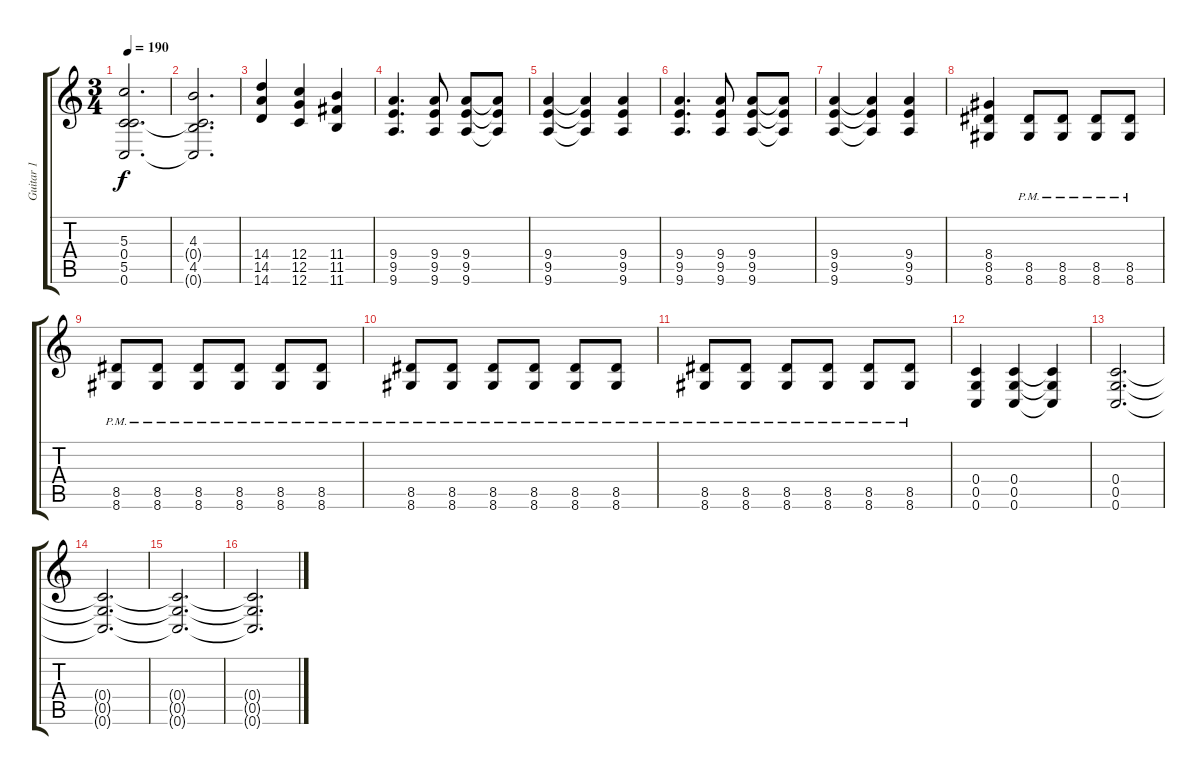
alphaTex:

\track ("Guitar 1" "Guitar 1") {instrument distortionguitar}
\staff {score tabs}
\tuning (E4 C4 G3 C3 G2 C2) {hide}
\ts (3 4)
\tempo 190
\clef g2
\ks c
(5.3 0.4{t} 5.5 0.6{t}).2{d dy f} |
(4.3 0.4{t} 4.5 0.6{t}).2{d} |
(14.4 14.5 14.6).4 (12.4 12.5 12.6).4 (11.4 11.5 11.6).4 |
(9.4 9.5 9.6).4{d} (9.4 9.5 9.6).8 (9.4 9.5 9.6).8 (9.4{t} 9.5{t} 9.6{t}).8 |
(9.4 9.5 9.6).4 (9.4{t} 9.5{t} 9.6{t}).4 (9.4 9.5 9.6).4 |
(9.4 9.5 9.6).4{d} (9.4 9.5 9.6).8 (9.4 9.5 9.6).8 (9.4{t} 9.5{t} 9.6{t}).8 |
(9.4 9.5 9.6).4 (9.4{t} 9.5{t} 9.6{t}).4 (9.4 9.5 9.6).4 |
(8.4 8.5 8.6).4 (8.5{pm} 8.6{pm}).8 (8.5{pm} 8.6{pm}).8 (8.5{pm} 8.6{pm}).8 (8.5{pm} 8.6{pm}).8 |
(8.5{pm} 8.6{pm}).8 (8.5{pm} 8.6{pm}).8 (8.5{pm} 8.6{pm}).8 (8.5{pm} 8.6{pm}).8 (8.5{pm} 8.6{pm}).8 (8.5{pm} 8.6{pm}).8 |
(8.5{pm} 8.6{pm}).8 (8.5{pm} 8.6{pm}).8 (8.5{pm} 8.6{pm}).8 (8.5{pm} 8.6{pm}).8 (8.5{pm} 8.6{pm}).8 (8.5{pm} 8.6{pm}).8 |
(8.5{pm} 8.6{pm}).8 (8.5{pm} 8.6{pm}).8 (8.5{pm} 8.6{pm}).8 (8.5{pm} 8.6{pm}).8 (8.5{pm} 8.6{pm}).8 (8.5{pm} 8.6{pm}).8 |
(0.4 0.5 0.6).4 (0.4 0.5 0.6).4 (0.4{t} 0.5{t} 0.6{t}).4 |
(0.4 0.5 0.6).2{d} |
(0.4{t} 0.5{t} 0.6{t}).2{d} |
(0.4{t} 0.5{t} 0.6{t}).2{d} |
(0.4{t} 0.5{t} 0.6{t}).2{d}
